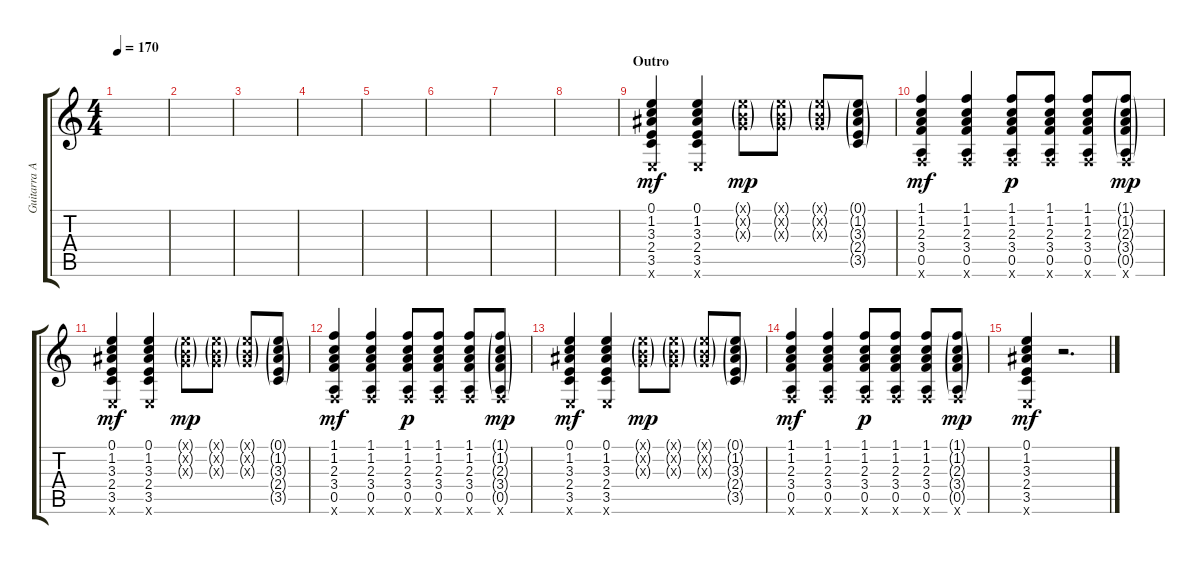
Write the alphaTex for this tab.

\track ("Guitarra Acustica (Verso y Outro)" "Guitarra A") {instrument acousticguitarsteel}
\staff {score tabs}
\tuning (E4 B3 G3 D3 A2 E2) {hide}
\ts (4 4)
\tempo 170
\clef g2
\ks c
|
|
|
|
|
|
|
|
\section ("" "Outro")
(0.1 1.2 3.3 2.4 3.5 0.6{x}).4{dy mf} (0.1 1.2 3.3 2.4 3.5 0.6{x}).4 (0.1{g x} 0.2{g x} 0.3{g x}).8{dy mp} (0.1{g x} 0.2{g x} 0.3{g x}).8 (0.1{g x} 0.2{g x} 0.3{g x}).8 (0.1{g} 1.2{g} 3.3{g} 2.4{g} 3.5{g}).8 |
(1.1 1.2 2.3 3.4 0.5 1.6{x}).4{dy mf} (1.1 1.2 2.3 3.4 0.5 1.6{x}).4 (1.1 1.2 2.3 3.4 0.5 1.6{x}).8{dy p} (1.1 1.2 2.3 3.4 0.5 1.6{x}).8 (1.1 1.2 2.3 3.4 0.5 1.6{x}).8 (1.1{g} 1.2{g} 2.3{g} 3.4{g} 0.5{g} 1.6{x}).8{dy mp} |
(0.1 1.2 3.3 2.4 3.5 0.6{x}).4{dy mf} (0.1 1.2 3.3 2.4 3.5 0.6{x}).4 (0.1{g x} 0.2{g x} 0.3{g x}).8{dy mp} (0.1{g x} 0.2{g x} 0.3{g x}).8 (0.1{g x} 0.2{g x} 0.3{g x}).8 (0.1{g} 1.2{g} 3.3{g} 2.4{g} 3.5{g}).8 |
(1.1 1.2 2.3 3.4 0.5 1.6{x}).4{dy mf} (1.1 1.2 2.3 3.4 0.5 1.6{x}).4 (1.1 1.2 2.3 3.4 0.5 1.6{x}).8{dy p} (1.1 1.2 2.3 3.4 0.5 1.6{x}).8 (1.1 1.2 2.3 3.4 0.5 1.6{x}).8 (1.1{g} 1.2{g} 2.3{g} 3.4{g} 0.5{g} 1.6{x}).8{dy mp} |
(0.1 1.2 3.3 2.4 3.5 0.6{x}).4{dy mf} (0.1 1.2 3.3 2.4 3.5 0.6{x}).4 (0.1{g x} 0.2{g x} 0.3{g x}).8{dy mp} (0.1{g x} 0.2{g x} 0.3{g x}).8 (0.1{g x} 0.2{g x} 0.3{g x}).8 (0.1{g} 1.2{g} 3.3{g} 2.4{g} 3.5{g}).8 |
(1.1 1.2 2.3 3.4 0.5 1.6{x}).4{dy mf} (1.1 1.2 2.3 3.4 0.5 1.6{x}).4 (1.1 1.2 2.3 3.4 0.5 1.6{x}).8{dy p} (1.1 1.2 2.3 3.4 0.5 1.6{x}).8 (1.1 1.2 2.3 3.4 0.5 1.6{x}).8 (1.1{g} 1.2{g} 2.3{g} 3.4{g} 0.5{g} 1.6{x}).8{dy mp} |
(0.1 1.2 3.3 2.4 3.5 0.6{x}).4{dy mf} r.2{d}
